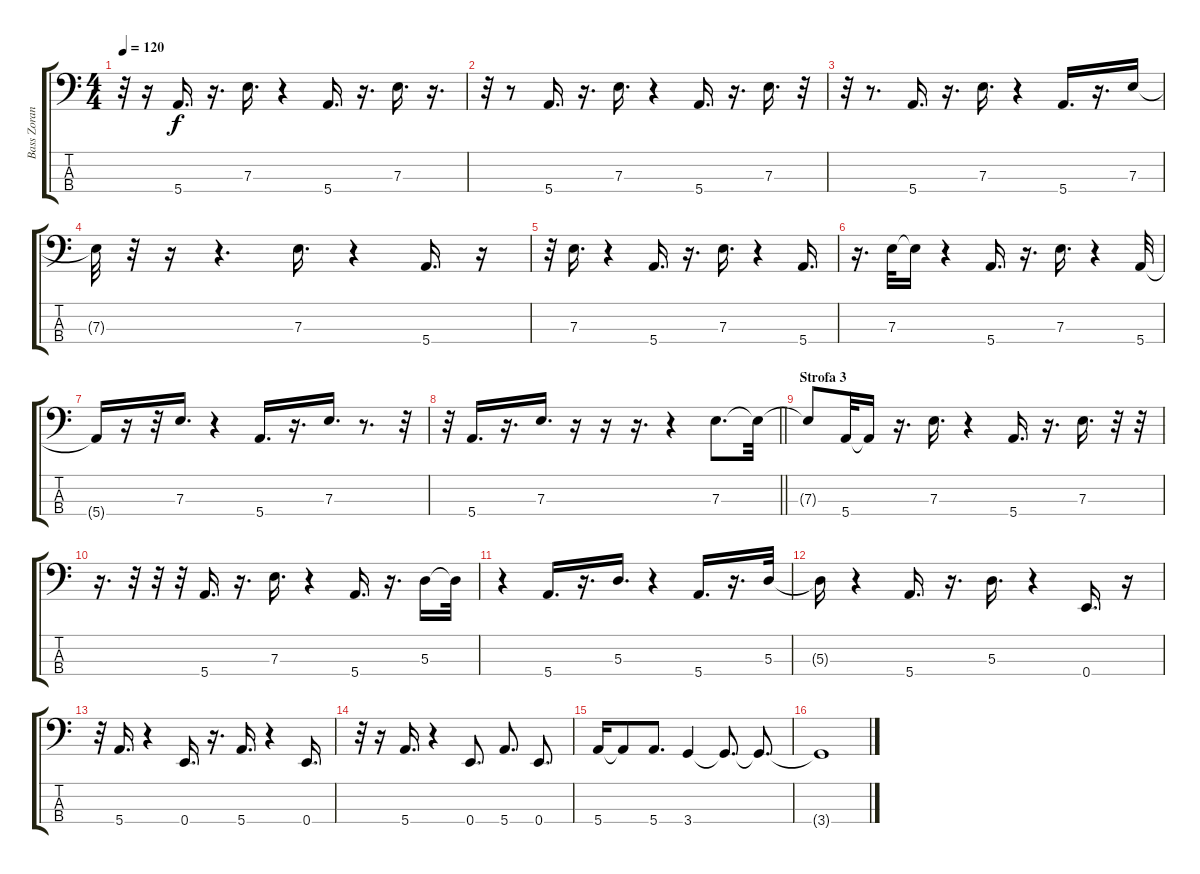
\track ("Bass Zoran Redzic" "Bass Zoran") {instrument electricbassfinger}
\staff {score tabs}
\tuning (G2 D2 A1 E1) {hide}
\ts (4 4)
\tempo 120
\clef f4
\ks c
r.32{dy f} r.16 5.4.16{d} r.16{d} 7.3.16{d} r.4 5.4.16{d} r.16{d} 7.3.16{d} r.16{d} |
r.32 r.8 5.4.16{d} r.16{d} 7.3.16{d} r.4 5.4.16{d} r.16{d} 7.3.16{d} r.32 |
r.32 r.8{d} 5.4.16{d} r.16{d} 7.3.16{d} r.4 5.4.16{d} r.16{d} 7.3.16 |
7.3{t}.32 r.32 r.16 r.4{d} 7.3.16{d} r.4 5.4.16{d} r.16 |
r.32 7.3.16{d} r.4 5.4.16{d} r.16{d} 7.3.16{d} r.4 5.4.16{d} |
r.16{d} 7.3.32 7.3{t}.16 r.4 5.4.16{d} r.16{d} 7.3.16{d} r.4 5.4.32 |
5.4{t}.16 r.16 r.32 7.3.16{d} r.4 5.4.16{d} r.16{d} 7.3.16{d} r.8{d} r.32 |
\barLineRight lightlight
r.32 5.4.16{d} r.16{d} 7.3.16{d} r.16 r.16 r.16{d} r.4 7.3.8{d} 7.3{t}.32 |
\section ("" "Strofa 3")
7.3{t}.8 5.4.32 5.4{t}.16 r.16{d} 7.3.16{d} r.4 5.4.16{d} r.16{d} 7.3.16{d} r.32 r.32 |
r.16{d} r.32 r.32 r.32 5.4.16{d} r.16{d} 7.3.16{d} r.4 5.4.16{d} r.16{d} 5.3.16 5.3{t}.32 |
r.4 5.4.16{d} r.16{d} 5.3.16{d} r.4 5.4.16{d} r.16{d} 5.3.32 |
5.3{t}.16 r.4 5.4.16{d} r.16{d} 5.3.16{d} r.4 0.4.16{d} r.16 |
r.32 5.4.16{d} r.4 0.4.16{d} r.16{d} 5.4.16{d} r.4 0.4.16{d} |
r.32 r.16 5.4.16{d} r.4 0.4.8{d} 5.4.8{d} 0.4.8{d} |
5.4.16 5.4{t}.8 5.4.8{d} 3.4.4 3.4{t}.8{d} 3.4{t}.8{d} |
3.4{t}.1
